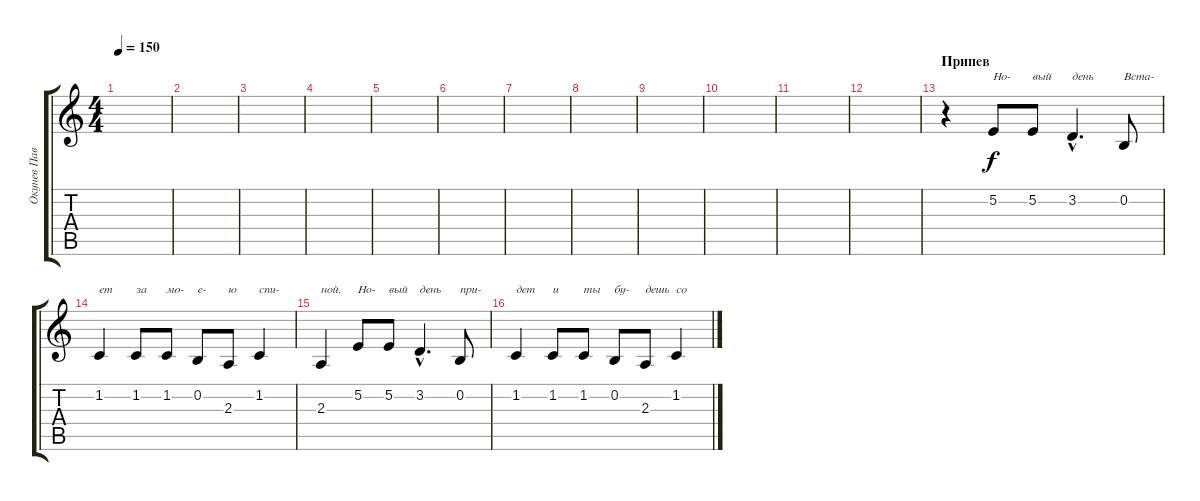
\track ("Окунев Павел" "Окунев Пав") {instrument oboe}
\staff {score tabs}
\tuning (E4 B3 G3 D3 A2 E2) {hide}
\ts (4 4)
\tempo 150
\clef g2
\ks c
|
|
|
|
|
|
|
|
|
|
|
|
\section ("" "Припев")
r.4 5.2.8{txt "Но-"} 5.2.8{txt "вый"} 3.2{hac}.4{d txt "день"} 0.2.8{txt "Вста-"} |
1.2.4{txt "ет"} 1.2.8{txt "за"} 1.2.8{txt "мо-"} 0.2.8{txt "е-"} 2.3.8{txt "ю"} 1.2.4{txt "спи-"} |
2.3.4{txt "ной."} 5.2.8{txt "Но-"} 5.2.8{txt "вый"} 3.2{hac}.4{d txt "день"} 0.2.8{txt "при-"} |
1.2.4{txt "дет"} 1.2.8{txt "и"} 1.2.8{txt "ты"} 0.2.8{txt "бу-"} 2.3.8{txt "дешь"} 1.2.4{txt "со"}
